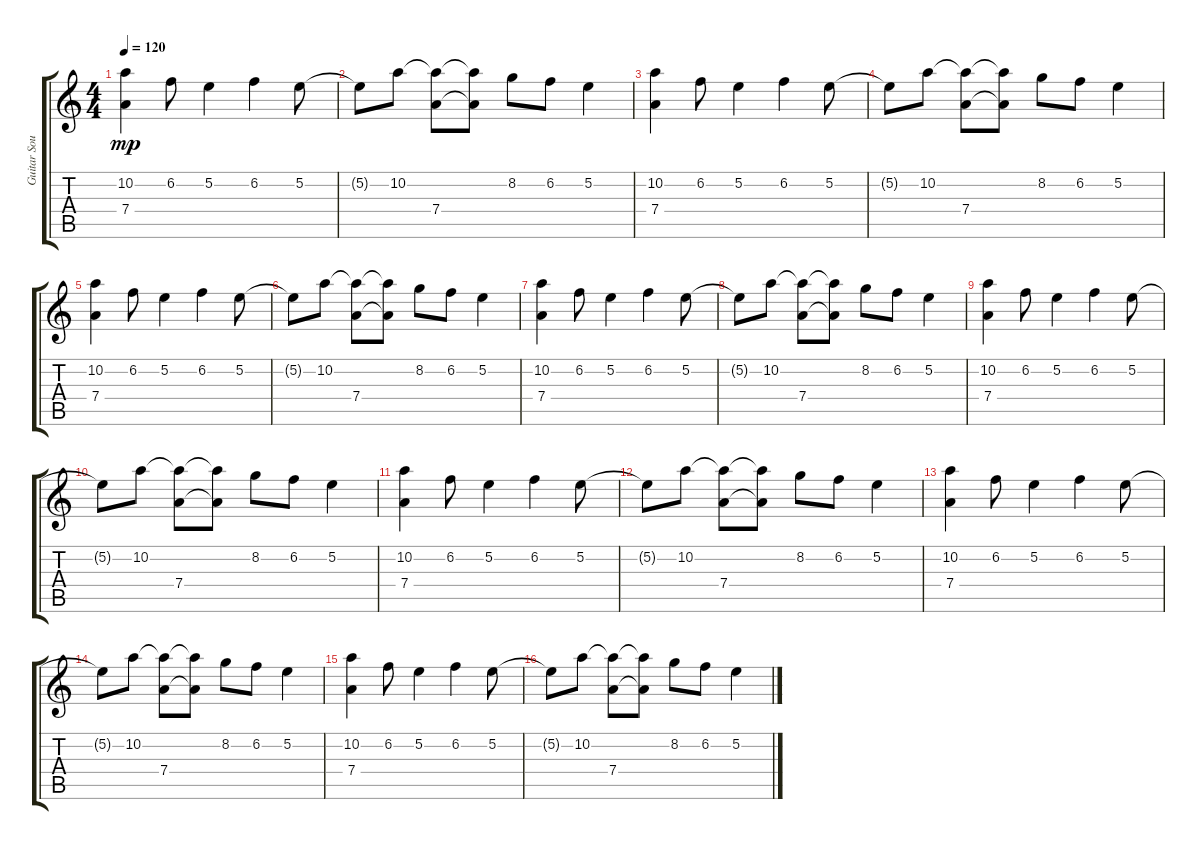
\track ("Guitar Sounding Instrument" "Guitar Sou") {instrument acousticguitarnylon}
\staff {score tabs}
\tuning (E4 B3 G3 D3 A2 E2) {hide}
\ts (4 4)
\tempo 120
\clef g2
\ks c
(10.2 7.4).4{dy mp} 6.2.8 5.2.4 6.2.4 5.2.8 |
5.2{t}.8 10.2.8 (10.2{t} 7.4).8 (10.2{t} 7.4{t}).8 8.2.8 6.2.8 5.2.4 |
(10.2 7.4).4 6.2.8 5.2.4 6.2.4 5.2.8 |
5.2{t}.8 10.2.8 (10.2{t} 7.4).8 (10.2{t} 7.4{t}).8 8.2.8 6.2.8 5.2.4 |
(10.2 7.4).4 6.2.8 5.2.4 6.2.4 5.2.8 |
5.2{t}.8 10.2.8 (10.2{t} 7.4).8 (10.2{t} 7.4{t}).8 8.2.8 6.2.8 5.2.4 |
(10.2 7.4).4 6.2.8 5.2.4 6.2.4 5.2.8 |
5.2{t}.8 10.2.8 (10.2{t} 7.4).8 (10.2{t} 7.4{t}).8 8.2.8 6.2.8 5.2.4 |
(10.2 7.4).4 6.2.8 5.2.4 6.2.4 5.2.8 |
5.2{t}.8 10.2.8 (10.2{t} 7.4).8 (10.2{t} 7.4{t}).8 8.2.8 6.2.8 5.2.4 |
(10.2 7.4).4 6.2.8 5.2.4 6.2.4 5.2.8 |
5.2{t}.8 10.2.8 (10.2{t} 7.4).8 (10.2{t} 7.4{t}).8 8.2.8 6.2.8 5.2.4 |
(10.2 7.4).4 6.2.8 5.2.4 6.2.4 5.2.8 |
5.2{t}.8 10.2.8 (10.2{t} 7.4).8 (10.2{t} 7.4{t}).8 8.2.8 6.2.8 5.2.4 |
(10.2 7.4).4 6.2.8 5.2.4 6.2.4 5.2.8 |
5.2{t}.8 10.2.8 (10.2{t} 7.4).8 (10.2{t} 7.4{t}).8 8.2.8 6.2.8 5.2.4
